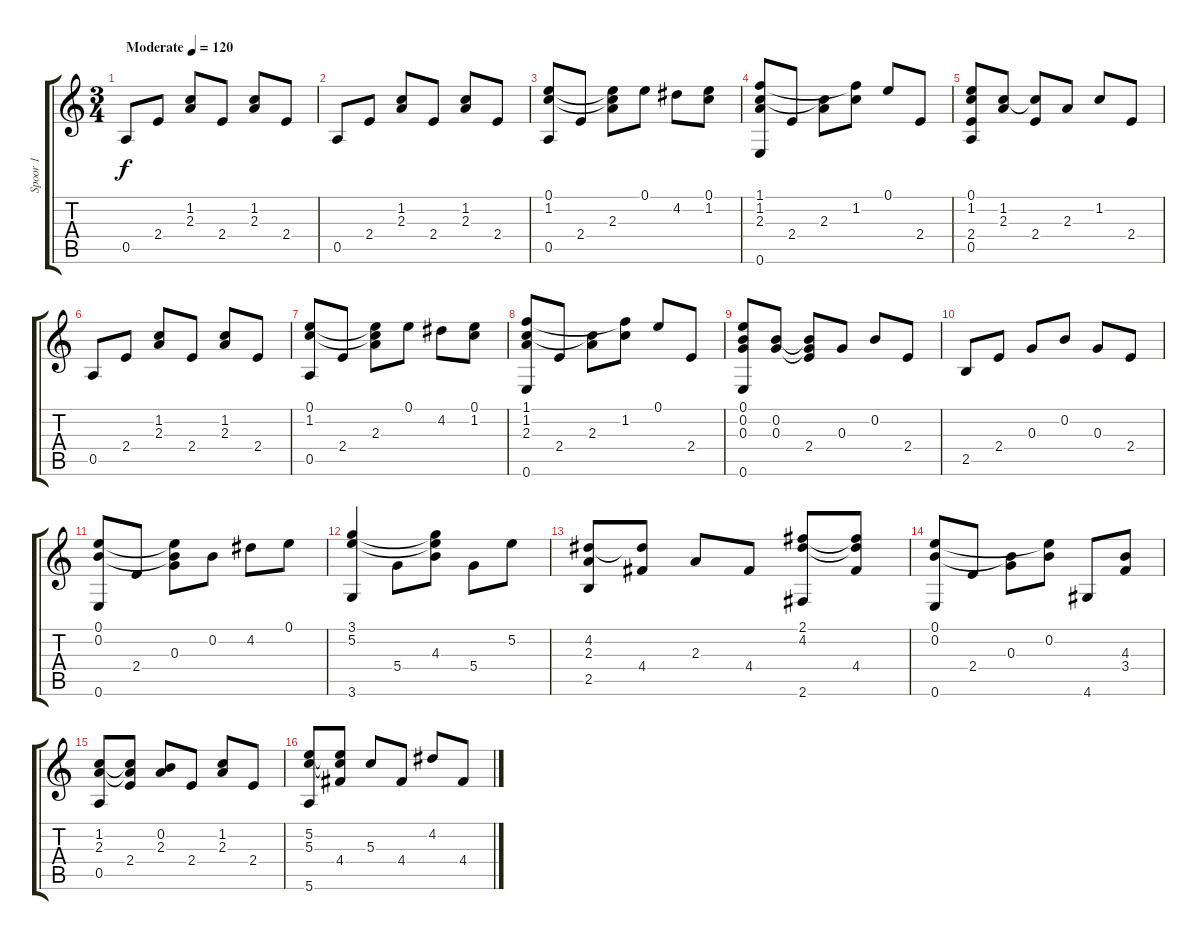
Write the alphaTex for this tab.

\track ("Spoor 1" "Spoor 1") {instrument acousticguitarsteel}
\staff {score tabs}
\tuning (E4 B3 G3 D3 A2 E2) {hide}
\ts (3 4)
\tempo (120 "Moderate")
\clef g2
\ks c
0.5.8{dy f instrument acousticguitarsteel} 2.4.8 (1.2 2.3).8 2.4.8 (1.2 2.3).8 2.4.8 |
0.5.8 2.4.8 (1.2 2.3).8 2.4.8 (1.2 2.3).8 2.4.8 |
(0.1 1.2 0.5).8 2.4.8 (0.1{t} 1.2{t} 2.3).8 0.1.8 4.2.8 (0.1 1.2).8 |
(1.1 1.2 2.3 0.6).8 2.4.8 (1.2{t} 2.3).8 (1.1{t} 1.2).8 0.1.8 2.4.8 |
(0.1 1.2 2.4 0.5).8 (1.2 2.3).8 (1.2{t} 2.4).8 2.3.8 1.2.8 2.4.8 |
0.5.8 2.4.8 (1.2 2.3).8 2.4.8 (1.2 2.3).8 2.4.8 |
(0.1 1.2 0.5).8 2.4.8 (0.1{t} 1.2{t} 2.3).8 0.1.8 4.2.8 (0.1 1.2).8 |
(1.1 1.2 2.3 0.6).8 2.4.8 (1.2{t} 2.3).8 (1.1{t} 1.2).8 0.1.8 2.4.8 |
(0.1 0.2 0.3 0.6).8 (0.2 0.3).8 (0.2{t} 0.3{t} 2.4).8 0.3.8 0.2.8 2.4.8 |
2.5.8 2.4.8 0.3.8 0.2.8 0.3.8 2.4.8 |
(0.1 0.2 0.6).8 2.4.8 (0.1{t} 0.2{t} 0.3).8 0.2.8 4.2.8 0.1.8 |
(3.1 5.2 3.6).4 5.4.8 (3.1{t} 5.2{t} 4.3).8 5.4.8 5.2.8 |
(4.2 2.3 2.5).8 (4.2{t} 4.4).8 2.3.8 4.4.8 (2.1 4.2 2.6).8 (2.1{t} 4.2{t} 4.4).8 |
(0.1 0.2 0.6).8 2.4.8 (0.2{t} 0.3).8 (0.1{t} 0.2).8 4.6.8 (4.3 3.4).8 |
(1.2 2.3 0.5).8 (1.2{t} 2.3{t} 2.4).8 (0.2 2.3).8 2.4.8 (1.2 2.3).8 2.4.8 |
(5.2 5.3 5.6).8 (5.2{t} 5.3{t} 4.4).8 5.3.8 4.4.8 4.2.8 4.4.8
